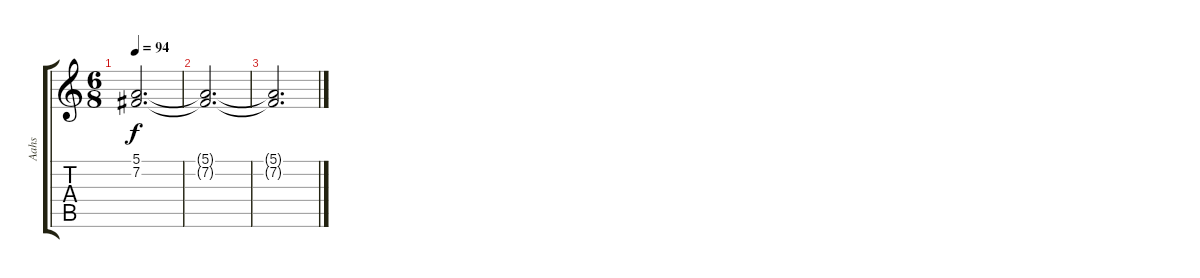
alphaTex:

\track ("Aahs" "Aahs") {instrument choiraahs}
\staff {score tabs}
\tuning (E4 B3 G3 D3 A2 E2) {hide}
\ts (6 8)
\tempo 94
\clef g2
\ks c
(5.1{t} 7.2{t}).2{d dy f} |
(5.1{t} 7.2{t}).2{d} |
(5.1{t} 7.2{t}).2{d}
